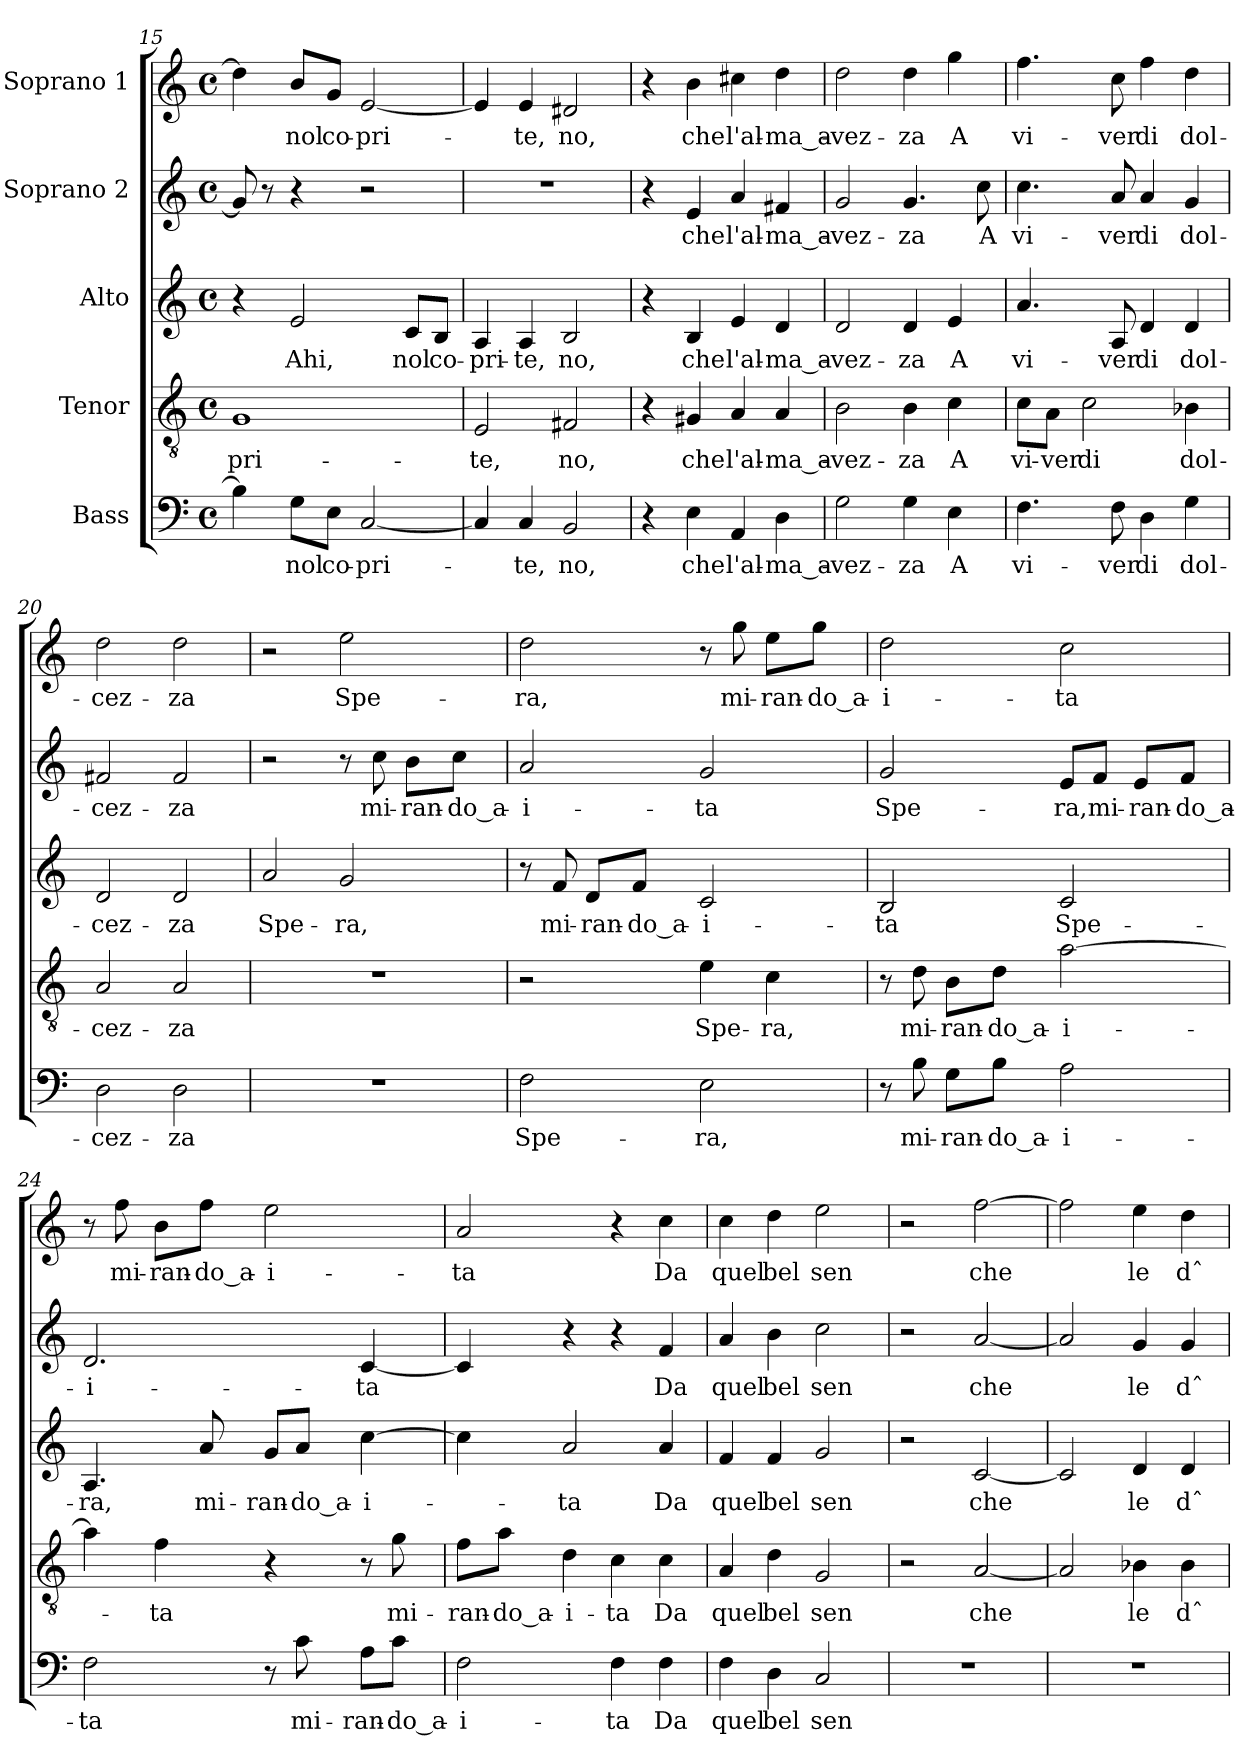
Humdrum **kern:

**kern	**text	**kern	**text	**kern	**text	**kern	**text	**kern	**text
*part5	*part5	*part4	*part4	*part3	*part3	*part2	*part2	*part1	*part1
*staff5	*staff5	*staff4	*staff4	*staff3	*staff3	*staff2	*staff2	*staff1	*staff1
*I"Bass	*	*I"Tenor	*	*I"Alto	*	*I"Soprano 2	*	*I"Soprano 1	*
*clefF4	*	*clefGv2	*	*clefG2	*	*clefG2	*	*clefG2	*
*k[]	*	*k[]	*	*k[]	*	*k[]	*	*k[]	*
*C:	*	*C:	*	*C:	*	*C:	*	*C:	*
*M4/4	*	*M4/4	*	*M4/4	*	*M4/4	*	*M4/4	*
*met(c)	*	*met(c)	*	*met(c)	*	*met(c)	*	*met(c)	*
=15	=15	=15	=15	=15	=15	=15	=15	=15	=15
4B\]	.	1G	-pri-	4r	.	8g/]	.	4dd\]	.
.	.	.	.	.	.	8r	.	.	.
8G\L	nol	.	.	2e/	Ahi,	4r	.	8b/L	nol
8E\J	co-	.	.	.	.	.	.	8g/J	co-
[2C/	-pri-	.	.	.	.	2r	.	[2e/	-pri-
.	.	.	.	8c/L	nol	.	.	.	.
.	.	.	.	8B/J	co-	.	.	.	.
=16	=16	=16	=16	=16	=16	=16	=16	=16	=16
4C/]	.	2E/	-te,	4A/	-pri-	1r	.	4e/]	.
4C/	-te,	.	.	4A/	-te,	.	.	4e/	-te,
2BB/	no,	2F#X/	no,	2B/	no,	.	.	2d#X/	no,
=17	=17	=17	=17	=17	=17	=17	=17	=17	=17
4r	.	4r	.	4r	.	4r	.	4r	.
4E\	che	4G#X/	che	4B/	che	4e/	che	4b\	che
4AA/	l'al-	4A/	l'al-	4e/	l'al-	4a/	l'al-	4cc#X\	l'al-
4D\	-ma_a-	4A/	-ma_a-	4d/	-ma_a-	4f#X/	-ma_a-	4dd\	-ma_a-
=18	=18	=18	=18	=18	=18	=18	=18	=18	=18
2G\	-vez-	2B\	-vez-	2d/	-vez-	2g/	-vez-	2dd\	-vez-
4G\	-za	4B\	-za	4d/	-za	4.g/	-za	4dd\	-za
4E\	A	4c\	A	4e/	A	.	.	4gg\	A
.	.	.	.	.	.	8cc\	A	.	.
!!LO:LB:g=z
=19	=19	=19	=19	=19	=19	=19	=19	=19	=19
4.F\	vi-	8c\L	vi-	4.a/	vi-	4.cc\	vi-	4.ff\	vi-
.	.	8A\J	-ver	.	.	.	.	.	.
.	.	2c\	di	.	.	.	.	.	.
8F\	-ver	.	.	8A/	-ver	8a/	-ver	8cc\	-ver
4D\	di	.	.	4d/	di	4a/	di	4ff\	di
4G\	dol-	4B-X\	dol-	4d/	dol-	4g/	dol-	4dd\	dol-
=20	=20	=20	=20	=20	=20	=20	=20	=20	=20
2D\	-cez-	2A/	-cez-	2d/	-cez-	2f#X/	-cez-	2dd\	-cez-
2D\	-za	2A/	-za	2d/	-za	2f#/	-za	2dd\	-za
=21	=21	=21	=21	=21	=21	=21	=21	=21	=21
1r	.	1r	.	2a/	Spe-	2r	.	2r	.
.	.	.	.	2g/	-ra,	8r	.	2ee\	Spe-
.	.	.	.	.	.	8cc\	mi-	.	.
.	.	.	.	.	.	8b\L	-ran-	.	.
.	.	.	.	.	.	8cc\J	-do_a-	.	.
=22	=22	=22	=22	=22	=22	=22	=22	=22	=22
2F\	Spe-	2r	.	8r	.	2a/	-i-	2dd\	-ra,
.	.	.	.	8f/	mi-	.	.	.	.
.	.	.	.	8d/L	-ran-	.	.	.	.
.	.	.	.	8f/J	-do_a-	.	.	.	.
2E\	-ra,	4e\	Spe-	2c/	-i-	2g/	-ta	8r	.
.	.	.	.	.	.	.	.	8gg\	mi-
.	.	4c\	-ra,	.	.	.	.	8ee\L	-ran-
.	.	.	.	.	.	.	.	8gg\J	-do_a-
=23	=23	=23	=23	=23	=23	=23	=23	=23	=23
8r	.	8r	.	2B/	-ta	2g/	Spe-	2dd\	-i-
8B\	mi-	8d\	mi-	.	.	.	.	.	.
8G\L	-ran-	8B\L	-ran-	.	.	.	.	.	.
8B\J	-do_a-	8d\J	-do_a-	.	.	.	.	.	.
2A\	-i-	[2a\	-i-	2c/	Spe-	8e/L	-ra,	2cc\	-ta
.	.	.	.	.	.	8f/J	mi-	.	.
.	.	.	.	.	.	8e/L	-ran-	.	.
.	.	.	.	.	.	8f/J	-do_a-	.	.
!!LO:PB:g=z
=24	=24	=24	=24	=24	=24	=24	=24	=24	=24
2F\	-ta	4a\]	.	4.A/	-ra,	2.d/	-i-	8r	.
.	.	.	.	.	.	.	.	8ff\	mi-
.	.	4f\	-ta	.	.	.	.	8b\L	-ran-
.	.	.	.	8a/	mi-	.	.	8ff\J	-do_a-
8r	.	4r	.	8g/L	-ran-	.	.	2ee\	-i-
8c\	mi-	.	.	8a/J	-do_a-	.	.	.	.
8A\L	-ran-	8r	.	[4cc\	-i-	[4c/	-ta	.	.
8c\J	-do_a-	8g\	mi-	.	.	.	.	.	.
=25	=25	=25	=25	=25	=25	=25	=25	=25	=25
2F\	-i-	8f\L	-ran-	4cc\]	.	4c/]	.	2a/	-ta
.	.	8a\J	-do_a-	.	.	.	.	.	.
.	.	4d\	-i-	2a/	-ta	4r	.	.	.
4F\	-ta	4c\	-ta	.	.	4r	.	4r	.
4F\	Da	4c\	Da	4a/	Da	4f/	Da	4cc\	Da
=26	=26	=26	=26	=26	=26	=26	=26	=26	=26
4F\	quel	4A/	quel	4f/	quel	4a/	quel	4cc\	quel
4D\	bel	4d\	bel	4f/	bel	4b\	bel	4dd\	bel
2C/	sen	2G/	sen	2g/	sen	2cc\	sen	2ee\	sen
=27	=27	=27	=27	=27	=27	=27	=27	=27	=27
1r	.	2r	.	2r	.	2r	.	2r	.
.	.	[2A/	che	[2c/	che	[2a/	che	[2ff\	che
=28	=28	=28	=28	=28	=28	=28	=28	=28	=28
1r	.	2A/]	.	2c/]	.	2a/]	.	2ff\]	.
.	.	4B-X\	le	4d/	le	4g/	le	4ee\	le
.	.	4B-\	dˆ	4d/	dˆ	4g/	dˆ	4dd\	dˆ
=	=	=	=	=	=	=	=	=	=
*-	*-	*-	*-	*-	*-	*-	*-	*-	*-
